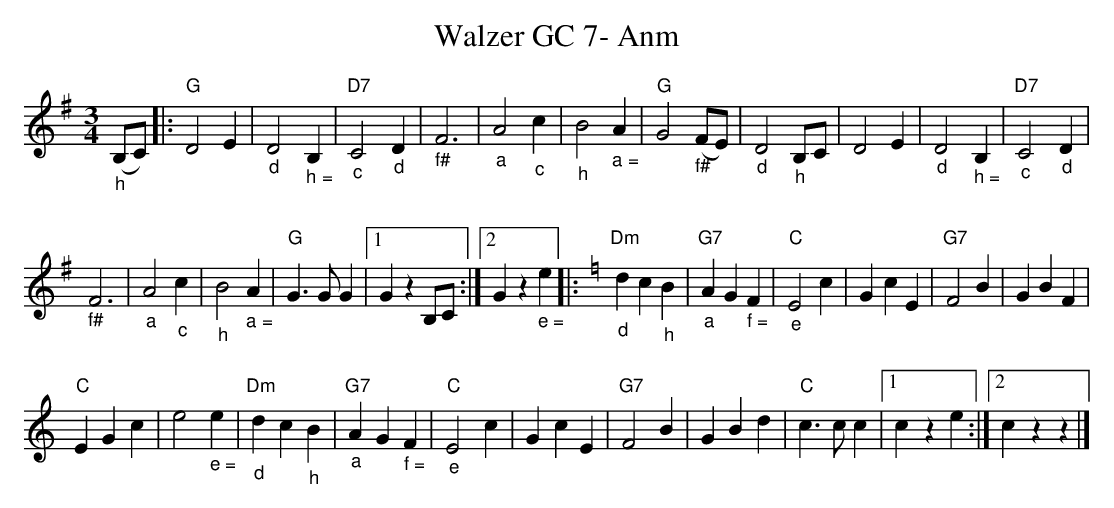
X:1
T:Walzer GC 7- Anm
M:3/4
L:1/4
K:Gmaj%%MIDI gchordon
("_h"B,/2C/2) |: "G"D2E | "_d"D2"_ h ="B, | "D7""_c""_"C2"_d"D | "_f#"F3 | "_a"A2"_c"c | "_h"B2"_ a ="A |\
 "G"G2 ("_f#"F/2E/2) | "_d"D2 "_h"B,/2C/2 | D2E | "_d"D2"_ h ="B, | "D7""_c"C2"_d"D |
"_f#""_"F3 | "_a"A2"_c"c | "_h"B2"_ a ="A |"" "G"G>GG |1 GzB,/2C/2 :|2 Gz"_ e ="e |: \
[K:Cmaj] "Dm""_d"dc"_h"B | "G7""_a"AG"_ f ="F | "C""_e"E2c | GcE | "G7"F2B | GBF |
"" "C"EGc | e2"_ e ="e | "Dm""_d"dc"_h"B | "G7""_a"AG"_ f ="F | "C""_e"E2c | GcE | "G7"F2B | GBd | "C"c>cc |1 cze :|2 czz |]
